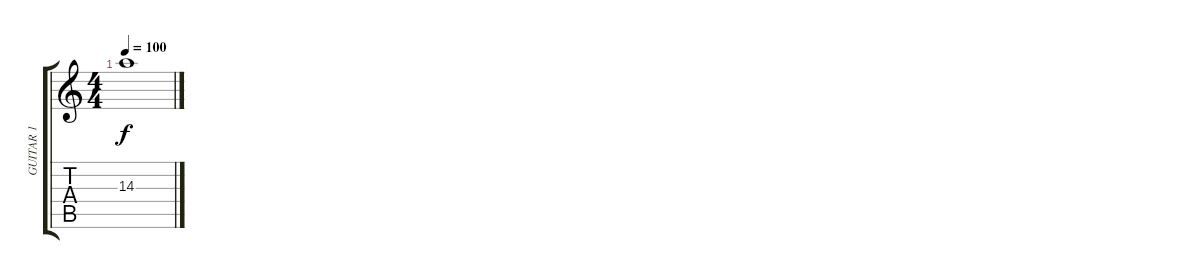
\track ("GUITAR 1" "GUITAR 1") {instrument electricguitarclean}
\staff {score tabs}
\tuning (E4 B3 G3 D3 A2 E2) {hide}
\ts (4 4)
\tempo 100
\clef g2
\ks c
14.3.1{dy f}
